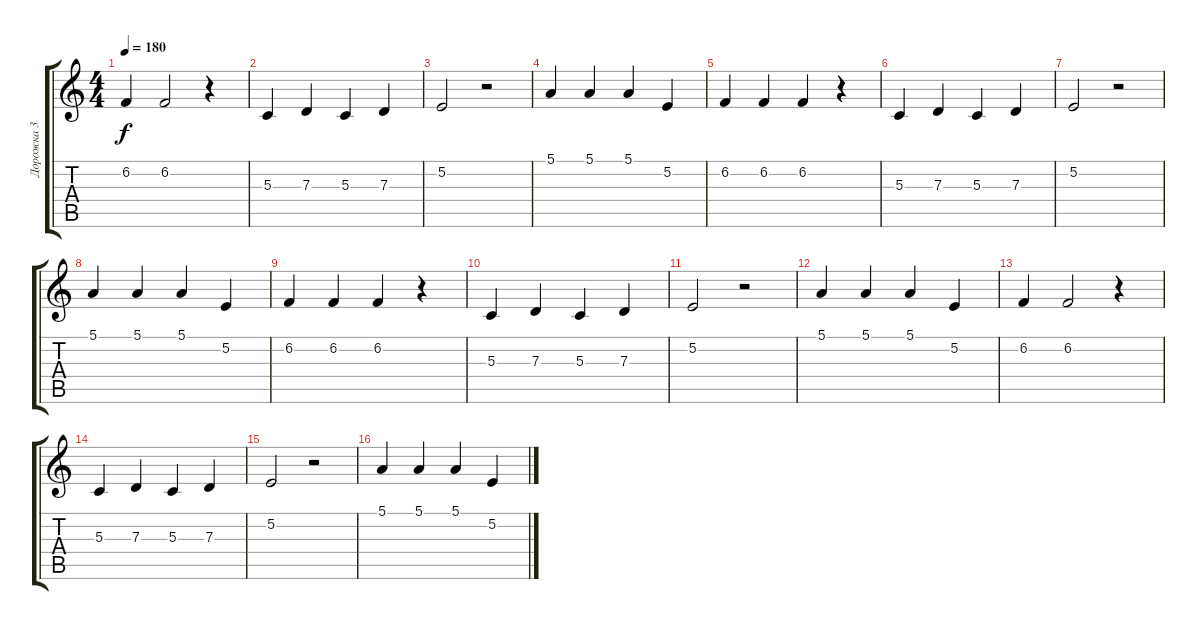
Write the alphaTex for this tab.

\track ("Дорожка 3" "Дорожка 3") {instrument acousticgrandpiano}
\staff {score tabs}
\tuning (E4 B3 G3 D3 A2 E2) {hide}
\ts (4 4)
\tempo 180
\clef g2
\ks c
6.2.4{dy f} 6.2.2 r.4 |
5.3.4 7.3.4 5.3.4 7.3.4 |
5.2.2 r.2 |
5.1.4 5.1.4 5.1.4 5.2.4 |
6.2.4 6.2.4 6.2.4 r.4 |
5.3.4 7.3.4 5.3.4 7.3.4 |
5.2.2 r.2 |
5.1.4 5.1.4 5.1.4 5.2.4 |
6.2.4 6.2.4 6.2.4 r.4 |
5.3.4 7.3.4 5.3.4 7.3.4 |
5.2.2 r.2 |
5.1.4 5.1.4 5.1.4 5.2.4 |
6.2.4 6.2.2 r.4 |
5.3.4 7.3.4 5.3.4 7.3.4 |
5.2.2 r.2 |
5.1.4 5.1.4 5.1.4 5.2.4
